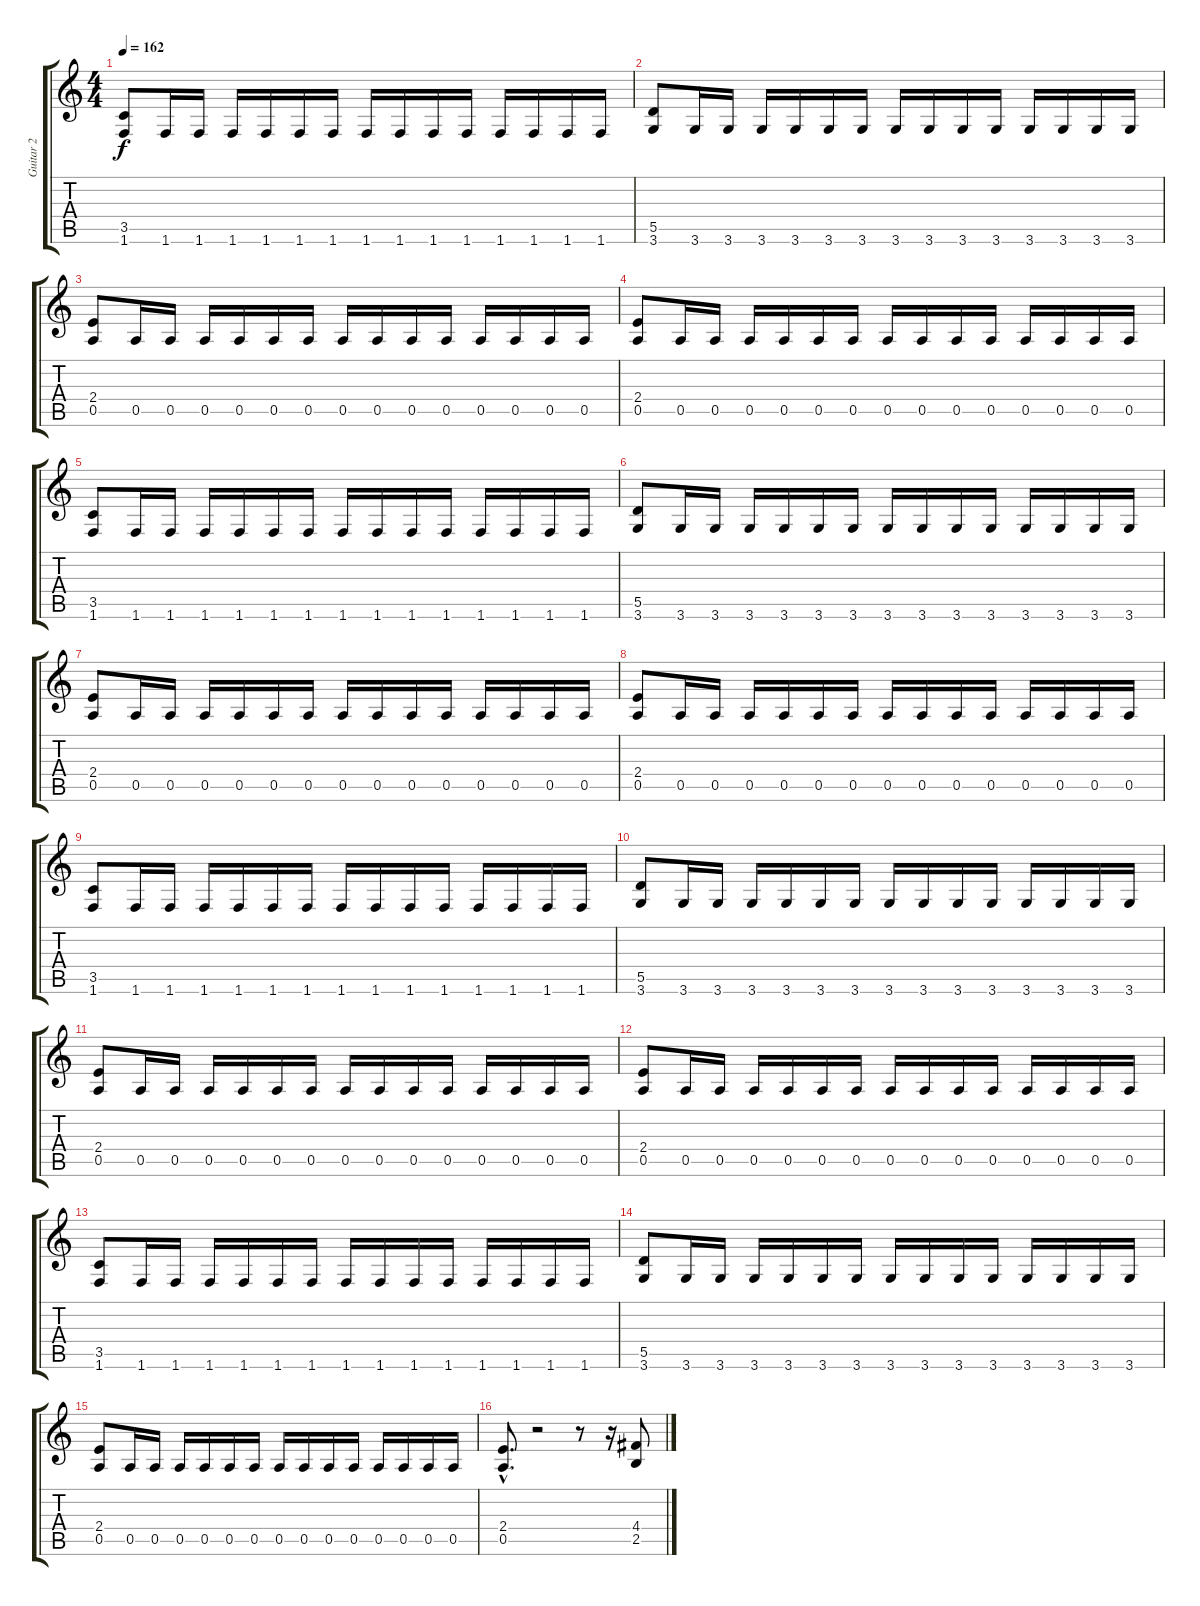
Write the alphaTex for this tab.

\track ("Guitar 2" "Guitar 2") {instrument distortionguitar}
\staff {score tabs}
\tuning (E4 B3 G3 D3 A2 E2) {hide}
\ts (4 4)
\tempo 162
\clef g2
\ks c
(3.5 1.6).8{dy f} 1.6.16 1.6.16 1.6.16 1.6.16 1.6.16 1.6.16 1.6.16 1.6.16 1.6.16 1.6.16 1.6.16 1.6.16 1.6.16 1.6.16 |
(5.5 3.6).8 3.6.16 3.6.16 3.6.16 3.6.16 3.6.16 3.6.16 3.6.16 3.6.16 3.6.16 3.6.16 3.6.16 3.6.16 3.6.16 3.6.16 |
(2.4 0.5).8 0.5.16 0.5.16 0.5.16 0.5.16 0.5.16 0.5.16 0.5.16 0.5.16 0.5.16 0.5.16 0.5.16 0.5.16 0.5.16 0.5.16 |
(2.4 0.5).8 0.5.16 0.5.16 0.5.16 0.5.16 0.5.16 0.5.16 0.5.16 0.5.16 0.5.16 0.5.16 0.5.16 0.5.16 0.5.16 0.5.16 |
(3.5 1.6).8 1.6.16 1.6.16 1.6.16 1.6.16 1.6.16 1.6.16 1.6.16 1.6.16 1.6.16 1.6.16 1.6.16 1.6.16 1.6.16 1.6.16 |
(5.5 3.6).8 3.6.16 3.6.16 3.6.16 3.6.16 3.6.16 3.6.16 3.6.16 3.6.16 3.6.16 3.6.16 3.6.16 3.6.16 3.6.16 3.6.16 |
(2.4 0.5).8 0.5.16 0.5.16 0.5.16 0.5.16 0.5.16 0.5.16 0.5.16 0.5.16 0.5.16 0.5.16 0.5.16 0.5.16 0.5.16 0.5.16 |
(2.4 0.5).8 0.5.16 0.5.16 0.5.16 0.5.16 0.5.16 0.5.16 0.5.16 0.5.16 0.5.16 0.5.16 0.5.16 0.5.16 0.5.16 0.5.16 |
(3.5 1.6).8 1.6.16 1.6.16 1.6.16 1.6.16 1.6.16 1.6.16 1.6.16 1.6.16 1.6.16 1.6.16 1.6.16 1.6.16 1.6.16 1.6.16 |
(5.5 3.6).8 3.6.16 3.6.16 3.6.16 3.6.16 3.6.16 3.6.16 3.6.16 3.6.16 3.6.16 3.6.16 3.6.16 3.6.16 3.6.16 3.6.16 |
(2.4 0.5).8 0.5.16 0.5.16 0.5.16 0.5.16 0.5.16 0.5.16 0.5.16 0.5.16 0.5.16 0.5.16 0.5.16 0.5.16 0.5.16 0.5.16 |
(2.4 0.5).8 0.5.16 0.5.16 0.5.16 0.5.16 0.5.16 0.5.16 0.5.16 0.5.16 0.5.16 0.5.16 0.5.16 0.5.16 0.5.16 0.5.16 |
(3.5 1.6).8 1.6.16 1.6.16 1.6.16 1.6.16 1.6.16 1.6.16 1.6.16 1.6.16 1.6.16 1.6.16 1.6.16 1.6.16 1.6.16 1.6.16 |
(5.5 3.6).8 3.6.16 3.6.16 3.6.16 3.6.16 3.6.16 3.6.16 3.6.16 3.6.16 3.6.16 3.6.16 3.6.16 3.6.16 3.6.16 3.6.16 |
(2.4 0.5).8 0.5.16 0.5.16 0.5.16 0.5.16 0.5.16 0.5.16 0.5.16 0.5.16 0.5.16 0.5.16 0.5.16 0.5.16 0.5.16 0.5.16 |
\section ("" "")
(2.4{hac} 0.5{hac}).8{d} r.2 r.8 r.16 (4.4 2.5).8
